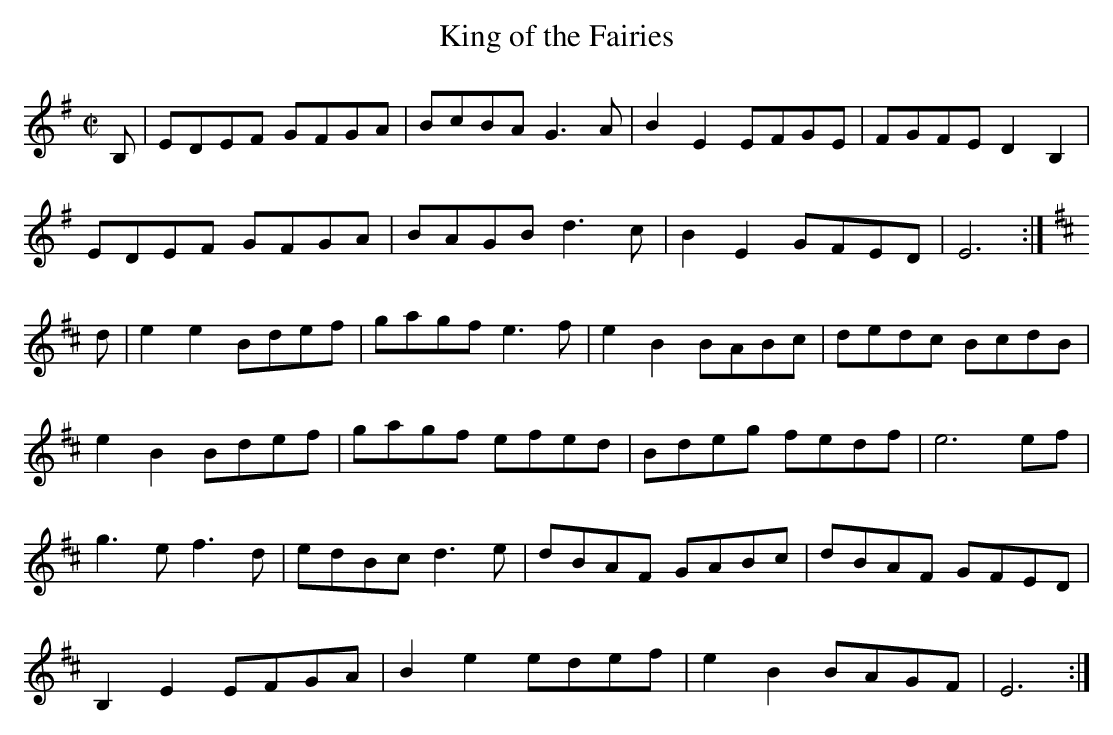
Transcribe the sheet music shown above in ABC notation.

X:1
T:King of the Fairies
M:C|
L:1/8
K:E Minor
B,|EDEF GFGA|BcBA G3A|B2E2 EFGE|FGFE D2B,2|!
EDEF GFGA|BAGB d3c|B2E2 GFED|E6:|!
K:E Dorian
d|e2e2 Bdef|gagf e3f|e2B2 BABc|dedc BcdB|!
e2B2 Bdef|gagf efed|Bdeg fedf|e6ef|!
g3e f3d|edBc d3e|dBAF GABc|dBAF GFED|!
B,2E2 EFGA|B2e2 edef|e2B2 BAGF|E6:|!
